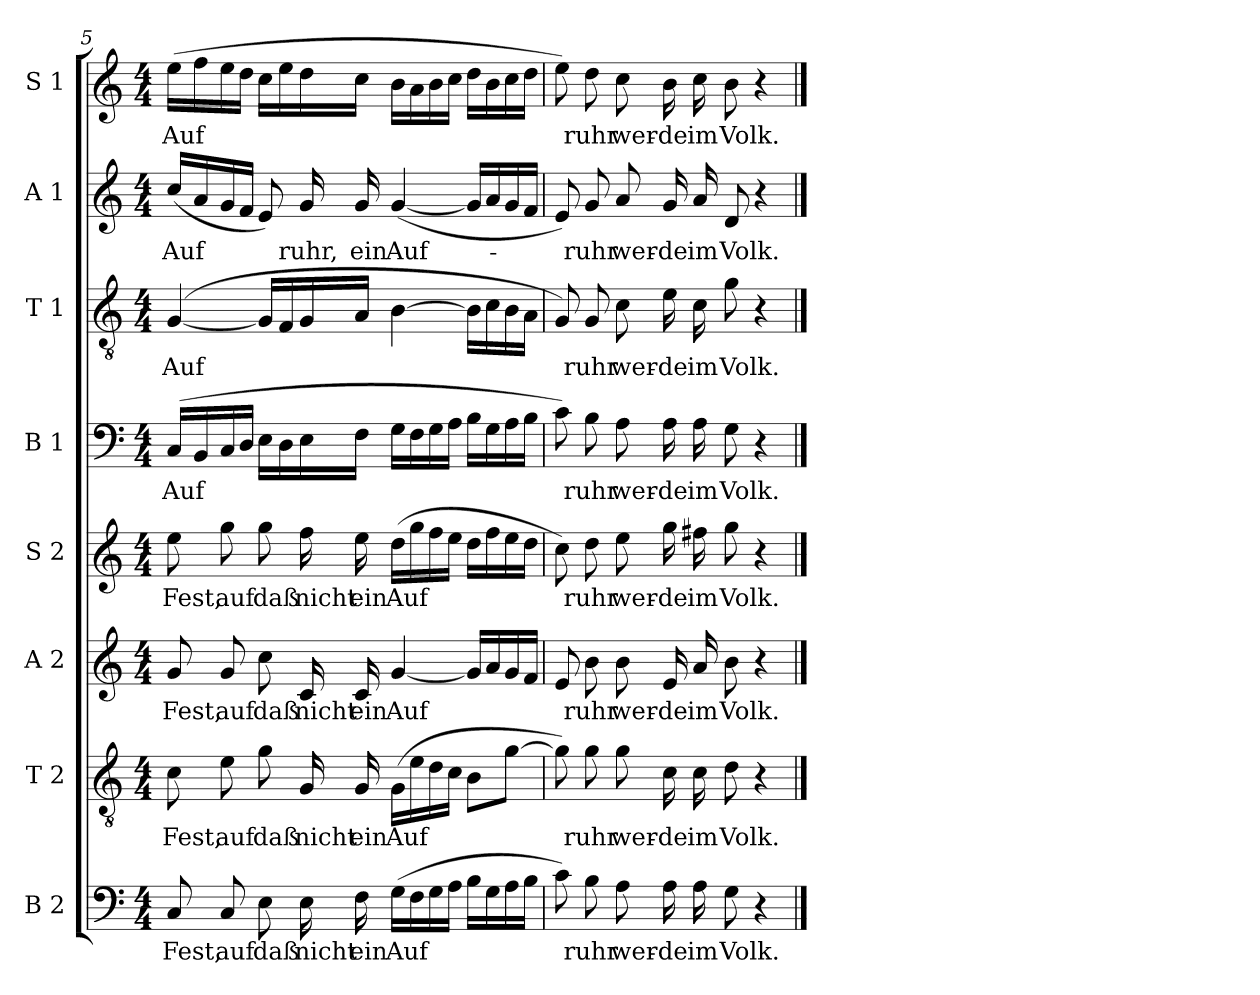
**kern	**text	**kern	**text	**kern	**text	**kern	**text	**kern	**text	**kern	**text	**kern	**text	**kern	**text
*part8	*part8	*part7	*part7	*part6	*part6	*part5	*part5	*part4	*part4	*part3	*part3	*part2	*part2	*part1	*part1
*staff8	*staff8	*staff7	*staff7	*staff6	*staff6	*staff5	*staff5	*staff4	*staff4	*staff3	*staff3	*staff2	*staff2	*staff1	*staff1
*I"B 2	*	*I"T 2	*	*I"A 2	*	*I"S 2	*	*I"B 1	*	*I"T 1	*	*I"A 1	*	*I"S 1	*
!!LO:PB:g=z
*clefF4	*	*clefGv2	*	*clefG2	*	*clefG2	*	*clefF4	*	*clefGv2	*	*clefG2	*	*clefG2	*
*k[]	*	*k[]	*	*k[]	*	*k[]	*	*k[]	*	*k[]	*	*k[]	*	*k[]	*
*C:	*	*C:	*	*C:	*	*C:	*	*C:	*	*C:	*	*C:	*	*C:	*
*M4/4	*	*M4/4	*	*M4/4	*	*M4/4	*	*M4/4	*	*M4/4	*	*M4/4	*	*M4/4	*
=5	=5	=5	=5	=5	=5	=5	=5	=5	=5	=5	=5	=5	=5	=5	=5
!	!LO:LY:b	!	!LO:LY:b	!	!LO:LY:b	!	!LO:LY:b	!	!LO:LY:b	!	!LO:LY:b	!	!LO:LY:b	!	!LO:LY:b
8C/	Fest,	8c\	Fest,	8g/	Fest,	8ee\	Fest,	(<16C/LL	Auf	(<[4G/	Auf	(<16cc/LL	Auf	(>16ee\LL	Auf
.	.	.	.	.	.	.	.	16BB/	.	.	.	16a/	.	16ff\	.
!	!LO:LY:b	!	!LO:LY:b	!	!LO:LY:b	!	!LO:LY:b	!	!	!	!	!	!	!	!
8C/	auf	8e\	auf	8g/	auf	8gg\	auf	16C/	.	.	.	16g/	.	16ee\	.
.	.	.	.	.	.	.	.	16D/JJ	.	.	.	16f/JJ	.	16dd\JJ	.
!	!LO:LY:b	!	!LO:LY:b	!	!LO:LY:b	!	!LO:LY:b	!	!	!	!	!	!	!	!
8E\	daß	8g\	daß	8cc\	daß	8gg\	daß	16E\LL	.	16G/LL]	.	8e/)	.	16cc\LL	.
.	.	.	.	.	.	.	.	16D\	.	16F/	.	.	.	16ee\	.
!	!LO:LY:b	!	!LO:LY:b	!	!LO:LY:b	!	!LO:LY:b	!	!	!	!	!	!LO:LY:b	!	!
16E\	nicht	16G/	nicht	16c/	nicht	16ff\	nicht	16E\	.	16G/	.	16g/	ruhr,	16dd\	.
!	!LO:LY:b	!	!LO:LY:b	!	!LO:LY:b	!	!LO:LY:b	!	!	!	!	!	!LO:LY:b	!	!
16F\	ein	16G/	ein	16c/	ein	16ee\	ein	16F\JJ	.	16A/JJ	.	16g/	ein	16cc\JJ	.
!	!LO:LY:b	!	!LO:LY:b	!	!LO:LY:b	!	!LO:LY:b	!	!	!	!	!	!LO:LY:b	!	!
(>16G\LL	Auf	(>16G\LL	Auf	[4g/	Auf	(>16dd\LL	Auf	16G\LL	.	[4B\	.	(<[4g/	Auf-	16b\LL	.
16F\	.	16e\	.	.	.	16gg\	.	16F\	.	.	.	.	.	16a\	.
16G\	.	16d\	.	.	.	16ff\	.	16G\	.	.	.	.	.	16b\	.
16A\JJ	.	16c\JJ	.	.	.	16ee\JJ	.	16A\JJ	.	.	.	.	.	16cc\JJ	.
16B\LL	.	8B\L	.	16g/LL]	.	16dd\LL	.	16B\LL	.	16B\LL]	.	16g/LL]	.	16dd\LL	.
16G\	.	.	.	16a/	.	16ff\	.	16G\	.	16c\	.	16a/	.	16b\	.
16A\	.	[8g\J	.	16g/	.	16ee\	.	16A\	.	16B\	.	16g/	.	16cc\	.
16B\JJ	.	.	.	16f/JJ	.	16dd\JJ	.	16B\JJ	.	16A\JJ	.	16f/JJ	.	16dd\JJ	.
=6	=6	=6	=6	=6	=6	=6	=6	=6	=6	=6	=6	=6	=6	=6	=6
8c\)	.	8g\])	.	8e/	.	8cc\)	.	8c\)	.	8G/)	.	8e/)	.	8ee\)	.
!	!LO:LY:b	!	!LO:LY:b	!	!LO:LY:b	!	!LO:LY:b	!	!LO:LY:b	!	!LO:LY:b	!	!LO:LY:b	!	!LO:LY:b
8B\	ruhr	8g\	ruhr	8b\	ruhr	8dd\	ruhr	8B\	ruhr	8G/	ruhr	8g/	-ruhr	8dd\	ruhr
!	!LO:LY:b	!	!LO:LY:b	!	!LO:LY:b	!	!LO:LY:b	!	!LO:LY:b	!	!LO:LY:b	!	!LO:LY:b	!	!LO:LY:b
8A\	wer-	8g\	wer-	8b\	wer-	8ee\	wer-	8A\	wer-	8c\	wer-	8a/	wer-	8cc\	wer-
!	!LO:LY:b	!	!LO:LY:b	!	!LO:LY:b	!	!LO:LY:b	!	!LO:LY:b	!	!LO:LY:b	!	!LO:LY:b	!	!LO:LY:b
16A\	-de	16c\	-de	16e/	-de	16gg\	-de	16A\	-de	16e\	-de	16g/	-de	16b\	-de
!	!LO:LY:b	!	!LO:LY:b	!	!LO:LY:b	!	!LO:LY:b	!	!LO:LY:b	!	!LO:LY:b	!	!LO:LY:b	!	!LO:LY:b
16A\	im	16c\	im	16a/	im	16ff#X\	im	16A\	im	16c\	im	16a/	im	16cc\	im
!	!LO:LY:b	!	!LO:LY:b	!	!LO:LY:b	!	!LO:LY:b	!	!LO:LY:b	!	!LO:LY:b	!	!LO:LY:b	!	!LO:LY:b
8G\	Volk.	8d\	Volk.	8b\	Volk.	8gg\	Volk.	8G\	Volk.	8g\	Volk.	8d/	Volk.	8b\	Volk.
4r	.	4r	.	4r	.	4r	.	4r	.	4r	.	4r	.	4r	.
==	==	==	==	==	==	==	==	==	==	==	==	==	==	==	==
*-	*-	*-	*-	*-	*-	*-	*-	*-	*-	*-	*-	*-	*-	*-	*-
